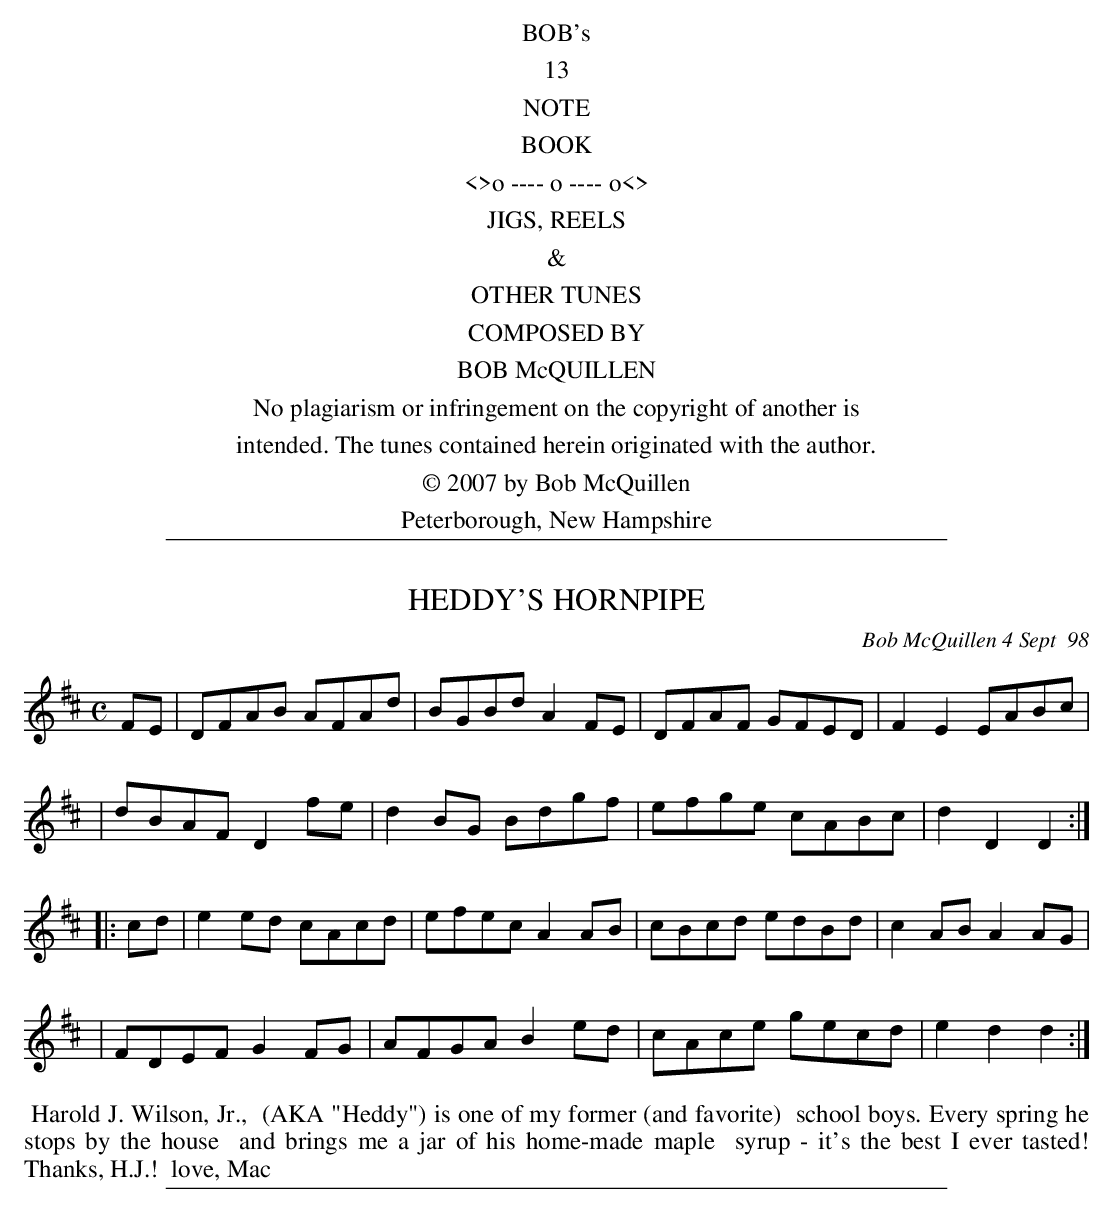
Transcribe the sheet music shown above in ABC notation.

X:1
T: HEDDY'S HORNPIPE
C: Bob McQuillen 4 Sept  98
M: C
L: 1/8
K: D
FE \
| DFAB AFAd | BGBd A2FE | DFAF GFED | F2E2 EABc |
| dBAF D2fe | d2BG Bdgf | efge cABc | d2D2 D2 :|
|: cd \
| e2ed cAcd | efec A2AB | cBcd edBd | c2AB A2AG |
| FDEF G2FG | AFGA B2ed | cAce gecd | e2d2 d2 :|
